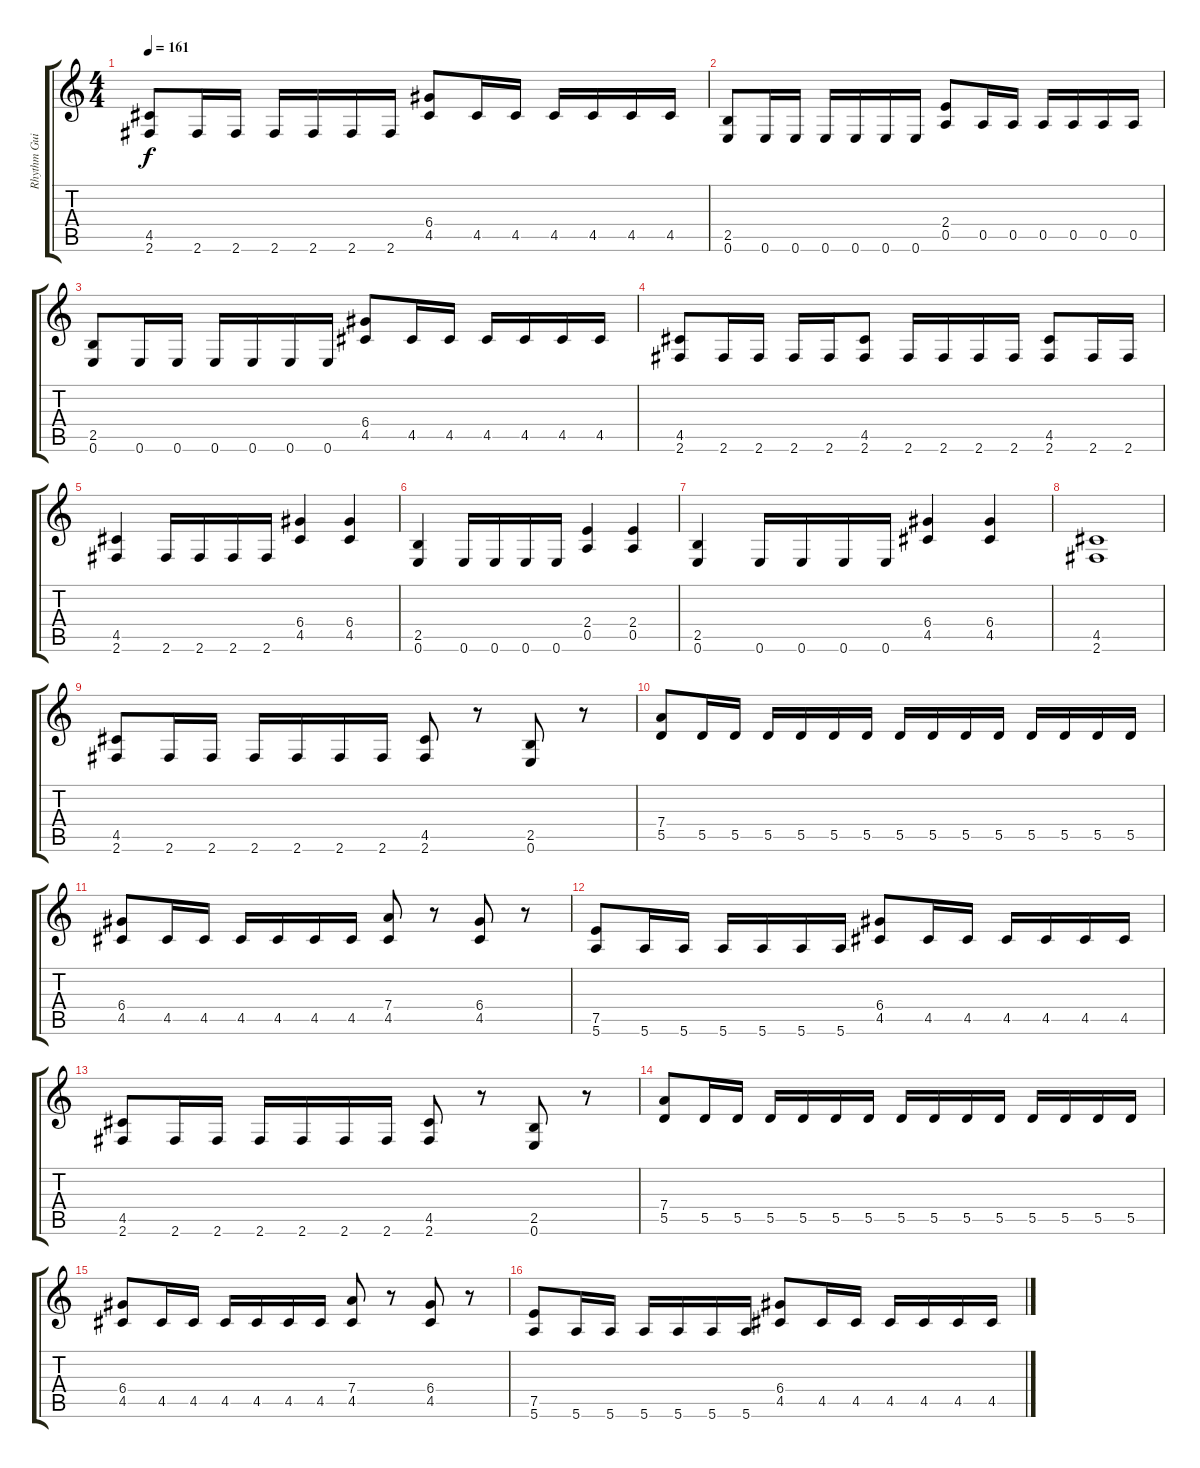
\track ("Rhythm Guitar" "Rhythm Gui") {instrument distortionguitar}
\staff {score tabs}
\tuning (E4 B3 G3 D3 A2 E2) {hide}
\ts (4 4)
\tempo 161
\clef g2
\ks c
(4.5 2.6).8{dy f} 2.6.16 2.6.16 2.6.16 2.6.16 2.6.16 2.6.16 (6.4 4.5).8 4.5.16 4.5.16 4.5.16 4.5.16 4.5.16 4.5.16 |
(2.5 0.6).8 0.6.16 0.6.16 0.6.16 0.6.16 0.6.16 0.6.16 (2.4 0.5).8 0.5.16 0.5.16 0.5.16 0.5.16 0.5.16 0.5.16 |
(2.5 0.6).8 0.6.16 0.6.16 0.6.16 0.6.16 0.6.16 0.6.16 (6.4 4.5).8 4.5.16 4.5.16 4.5.16 4.5.16 4.5.16 4.5.16 |
(4.5 2.6).8 2.6.16 2.6.16 2.6.16 2.6.16 (4.5 2.6).8 2.6.16 2.6.16 2.6.16 2.6.16 (4.5 2.6).8 2.6.16 2.6.16 |
(4.5 2.6).4 2.6.16 2.6.16 2.6.16 2.6.16 (6.4 4.5).4 (6.4 4.5).4 |
(2.5 0.6).4 0.6.16 0.6.16 0.6.16 0.6.16 (2.4 0.5).4 (2.4 0.5).4 |
(2.5 0.6).4 0.6.16 0.6.16 0.6.16 0.6.16 (6.4 4.5).4 (6.4 4.5).4 |
(4.5 2.6).1 |
(4.5 2.6).8 2.6.16 2.6.16 2.6.16 2.6.16 2.6.16 2.6.16 (4.5 2.6).8 r.8 (2.5 0.6).8 r.8 |
(7.4 5.5).8 5.5.16 5.5.16 5.5.16 5.5.16 5.5.16 5.5.16 5.5.16 5.5.16 5.5.16 5.5.16 5.5.16 5.5.16 5.5.16 5.5.16 |
(6.4 4.5).8 4.5.16 4.5.16 4.5.16 4.5.16 4.5.16 4.5.16 (7.4 4.5).8 r.8 (6.4 4.5).8 r.8 |
(7.5 5.6).8 5.6.16 5.6.16 5.6.16 5.6.16 5.6.16 5.6.16 (6.4 4.5).8 4.5.16 4.5.16 4.5.16 4.5.16 4.5.16 4.5.16 |
(4.5 2.6).8 2.6.16 2.6.16 2.6.16 2.6.16 2.6.16 2.6.16 (4.5 2.6).8 r.8 (2.5 0.6).8 r.8 |
(7.4 5.5).8 5.5.16 5.5.16 5.5.16 5.5.16 5.5.16 5.5.16 5.5.16 5.5.16 5.5.16 5.5.16 5.5.16 5.5.16 5.5.16 5.5.16 |
(6.4 4.5).8 4.5.16 4.5.16 4.5.16 4.5.16 4.5.16 4.5.16 (7.4 4.5).8 r.8 (6.4 4.5).8 r.8 |
(7.5 5.6).8 5.6.16 5.6.16 5.6.16 5.6.16 5.6.16 5.6.16 (6.4 4.5).8 4.5.16 4.5.16 4.5.16 4.5.16 4.5.16 4.5.16
